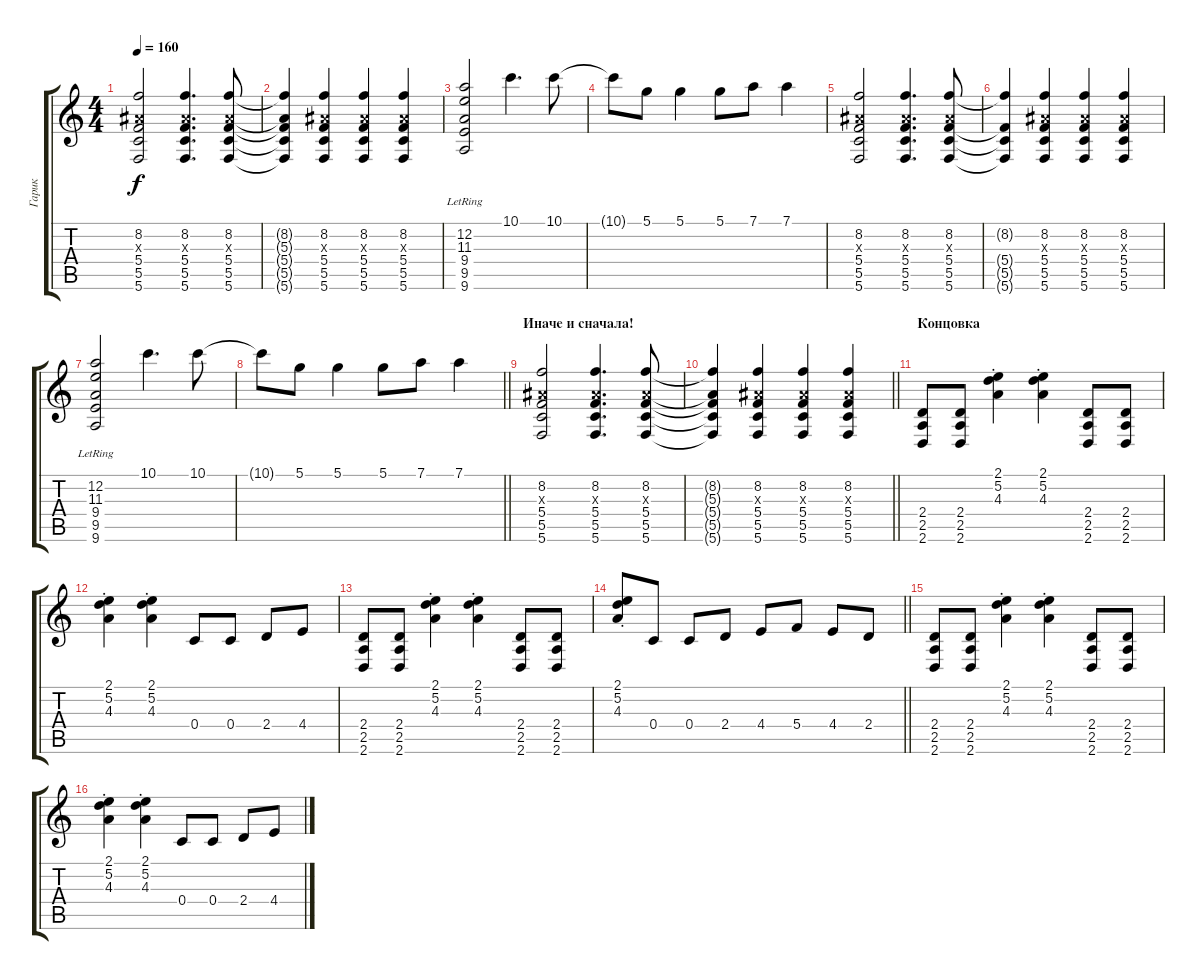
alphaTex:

\track ("Гарик" "Гарик") {instrument electricguitarclean}
\staff {score tabs}
\tuning (D4 A3 F3 C3 G2 C2) {hide}
\ts (4 4)
\tempo 160
\clef g2
\ks c
(8.2 5.3{x} 5.4 5.5 5.6).2{dy f} (8.2 5.3{x} 5.4 5.5 5.6).4{d} (8.2 5.3{x} 5.4 5.5 5.6).8 |
(8.2{t} 5.3{t} 5.4{t} 5.5{t} 5.6{t}).4 (8.2 5.3{x} 5.4 5.5 5.6).4 (8.2 5.3{x} 5.4 5.5 5.6).4 (8.2 5.3{x} 5.4 5.5 5.6).4 |
(12.2{lr} 11.3{lr} 9.4{lr} 9.5{lr} 9.6{lr}).2 10.1.4{d} 10.1.8 |
10.1{t}.8 5.1.8 5.1.4 5.1.8 7.1.8 7.1.4 |
(8.2 5.3{x} 5.4 5.5 5.6).2 (8.2 5.3{x} 5.4 5.5 5.6).4{d} (8.2 5.3{x} 5.4 5.5 5.6).8 |
(8.2{t} 5.4{t} 5.5{t} 5.6{t}).4 (8.2 5.3{x} 5.4 5.5 5.6).4 (8.2 5.3{x} 5.4 5.5 5.6).4 (8.2 5.3{x} 5.4 5.5 5.6).4 |
(12.2{lr} 11.3{lr} 9.4{lr} 9.5{lr} 9.6{lr}).2 10.1.4{d} 10.1.8 |
\barLineRight lightlight
10.1{t}.8 5.1.8 5.1.4 5.1.8 7.1.8 7.1.4 |
\section ("" "Иначе и сначала!")
(8.2 5.3{x} 5.4 5.5 5.6).2 (8.2 5.3{x} 5.4 5.5 5.6).4{d} (8.2 5.3{x} 5.4 5.5 5.6).8 |
\barLineRight lightlight
(8.2{t} 5.3{t} 5.4{t} 5.5{t} 5.6{t}).4 (8.2 5.3{x} 5.4 5.5 5.6).4 (8.2 5.3{x} 5.4 5.5 5.6).4 (8.2 5.3{x} 5.4 5.5 5.6).4 |
\section ("" "Концовка")
(2.4 2.5 2.6).8{instrument distortionguitar} (2.4 2.5 2.6).8 (2.1{st} 5.2{st} 4.3{st}).4 (2.1{st} 5.2{st} 4.3{st}).4 (2.4 2.5 2.6).8 (2.4 2.5 2.6).8 |
(2.1{st} 5.2{st} 4.3{st}).4 (2.1{st} 5.2{st} 4.3{st}).4 0.4.8 0.4.8 2.4.8 4.4.8 |
(2.4 2.5 2.6).8{instrument distortionguitar} (2.4 2.5 2.6).8 (2.1{st} 5.2{st} 4.3{st}).4 (2.1{st} 5.2{st} 4.3{st}).4 (2.4 2.5 2.6).8 (2.4 2.5 2.6).8 |
\barLineRight lightlight
(2.1{st} 5.2{st} 4.3{st}).8 0.4.8 0.4.8 2.4.8 4.4.8 5.4.8 4.4.8 2.4.8 |
(2.4 2.5 2.6).8{instrument distortionguitar} (2.4 2.5 2.6).8 (2.1{st} 5.2{st} 4.3{st}).4 (2.1{st} 5.2{st} 4.3{st}).4 (2.4 2.5 2.6).8 (2.4 2.5 2.6).8 |
(2.1{st} 5.2{st} 4.3{st}).4 (2.1{st} 5.2{st} 4.3{st}).4 0.4.8 0.4.8 2.4.8 4.4.8
